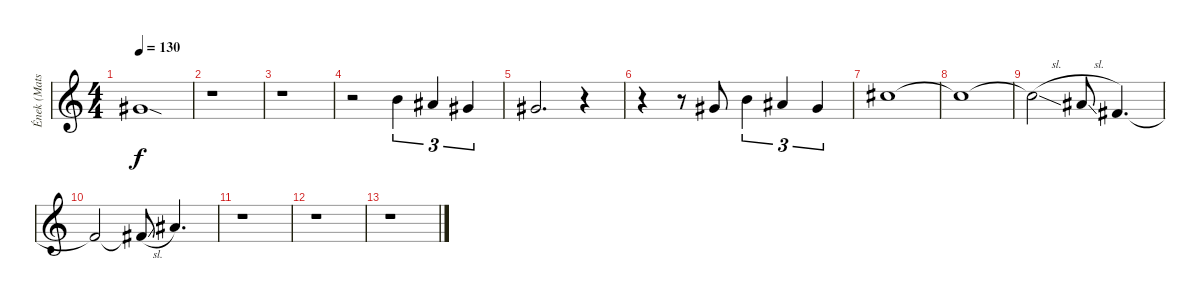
\track ("Ének (Mats Levén)" "Ének (Mats") {instrument tenorsax}
\staff {score}
\tuning (E4 B3 G3 D3 A2 E2) {hide}
\ts (4 4)
\tempo 130
\clef g2
\ks c
4.1{sod t}.1{dy f} |
r.1 |
r.1 |
r.2 7.1.4{tu (3 2)} 6.1.4{tu (3 2)} 4.1.4{tu (3 2)} |
4.1.2{d} r.4 |
r.4 r.8 4.1.8 7.1.4{tu (3 2)} 6.1.4{tu (3 2)} 4.1.4{tu (3 2)} |
9.1.1 |
9.1{t}.1 |
9.1{sl t}.2 6.1{sl}.8 2.1.4{d} |
2.1{t}.2 2.1{sl t}.8 6.1.4{d} |
r.1 |
r.1 |
r.1
